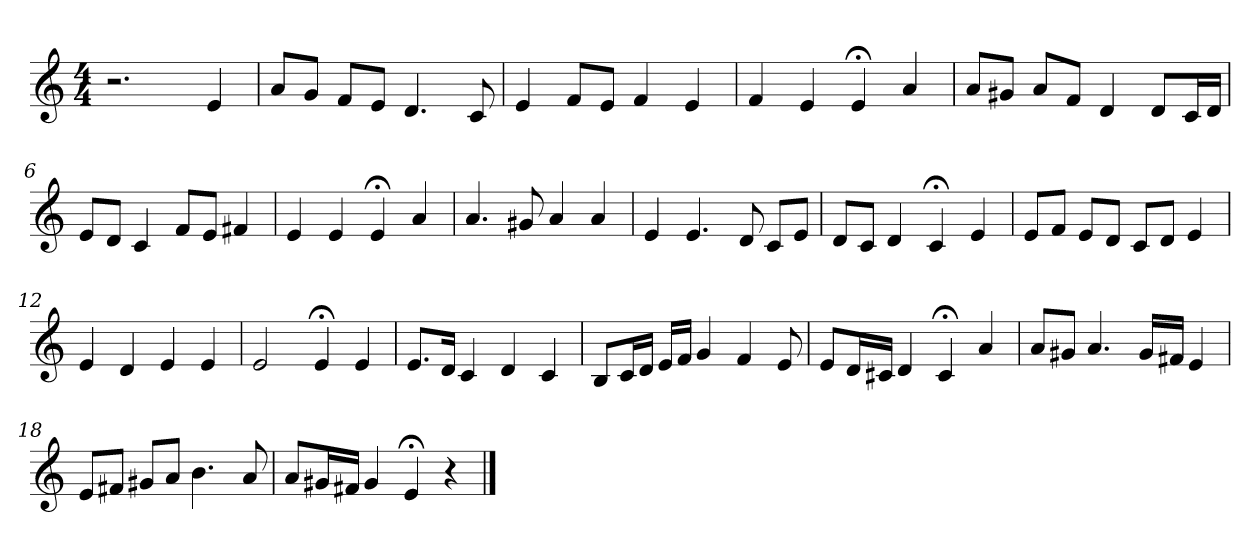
**kern
*part1
*staff1
*clefG2
*k[]
*C:
*M4/4
=1
2.r
4e
=2
8a/L
8g/J
8f/L
8e/J
4.d
8c
=3
4e
8f/L
8e/J
4f
4e
=4
4f
4e
4e;<
4a
=5
8a/L
8g#X/J
8a/L
8f/J
4d
8d/L
16c/L
16d/JJ
=6
8e/L
8d/J
4c
8f/L
8e/J
4f#X
=7
4e
4e
4e;<
4a
=8
4.a
8g#X
4a
4a
=9
4e
4.e
8d
8c/L
8e/J
=10
8d/L
8c/J
4d
4c;<
4e
=11
8e/L
8f/J
8e/L
8d/J
8c/L
8d/J
4e
=12
4e
4d
4e
4e
=13
2e
4e;<
4e
=14
8.e/L
16d/Jk
4c
4d
4c
=15
8B/L
16c/L
16d/JJ
16e/LL
16f/JJ
4g
4f
8e
=16
8e/L
16d/L
16c#X/JJ
4d
4c#;<
4a
=17
8a/L
8g#X/J
4.a
16g#/LL
16f#X/JJ
4e
=18
8e/L
8f#X/J
8g#X/L
8a/J
4.b
8a
=19
8a/L
16g#X/L
16f#X/JJ
4g#
4e;<
4r
==
*-
